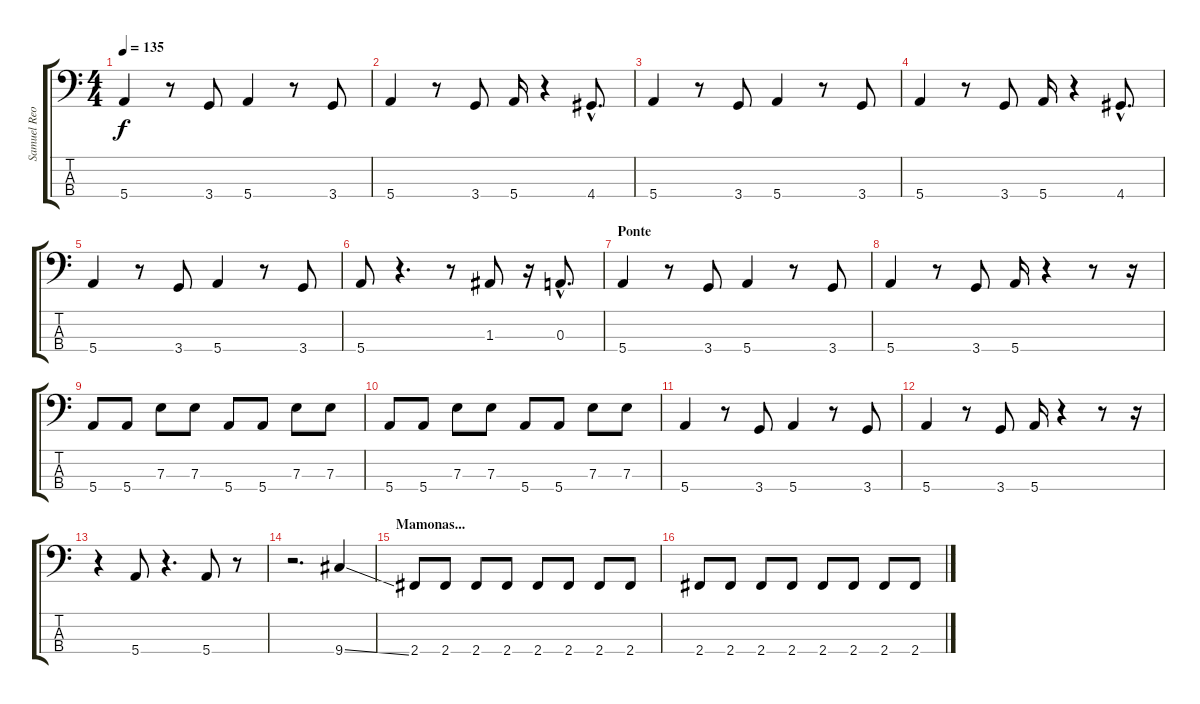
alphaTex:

\track ("Samuel Reoli" "Samuel Reo") {instrument electricbassfinger}
\staff {score tabs}
\tuning (G2 D2 A1 E1) {hide}
\ts (4 4)
\tempo 135
\clef f4
\ks c
5.4.4{dy f} r.8 3.4.8 5.4.4 r.8 3.4.8 |
5.4.4 r.8 3.4.8 5.4.16 r.4 4.4{hac}.8{d} |
5.4.4 r.8 3.4.8 5.4.4 r.8 3.4.8 |
5.4.4 r.8 3.4.8 5.4.16 r.4 4.4{hac}.8{d} |
5.4.4 r.8 3.4.8 5.4.4 r.8 3.4.8 |
5.4.8 r.4{d} r.8 1.3.8 r.16 0.3{hac}.8{d} |
\section ("" "Ponte")
5.4.4 r.8 3.4.8 5.4.4 r.8 3.4.8 |
5.4.4 r.8 3.4.8 5.4.16 r.4 r.8 r.16 |
5.4.8 5.4.8 7.3.8 7.3.8 5.4.8 5.4.8 7.3.8 7.3.8 |
5.4.8 5.4.8 7.3.8 7.3.8 5.4.8 5.4.8 7.3.8 7.3.8 |
5.4.4 r.8 3.4.8 5.4.4 r.8 3.4.8 |
5.4.4 r.8 3.4.8 5.4.16 r.4 r.8 r.16 |
r.4 5.4.8 r.4{d} 5.4.8 r.8 |
r.2{d} 9.4{ss}.4 |
\section ("" "Mamonas...")
2.4.8 2.4.8 2.4.8 2.4.8 2.4.8 2.4.8 2.4.8 2.4.8 |
2.4.8 2.4.8 2.4.8 2.4.8 2.4.8 2.4.8 2.4.8 2.4.8
